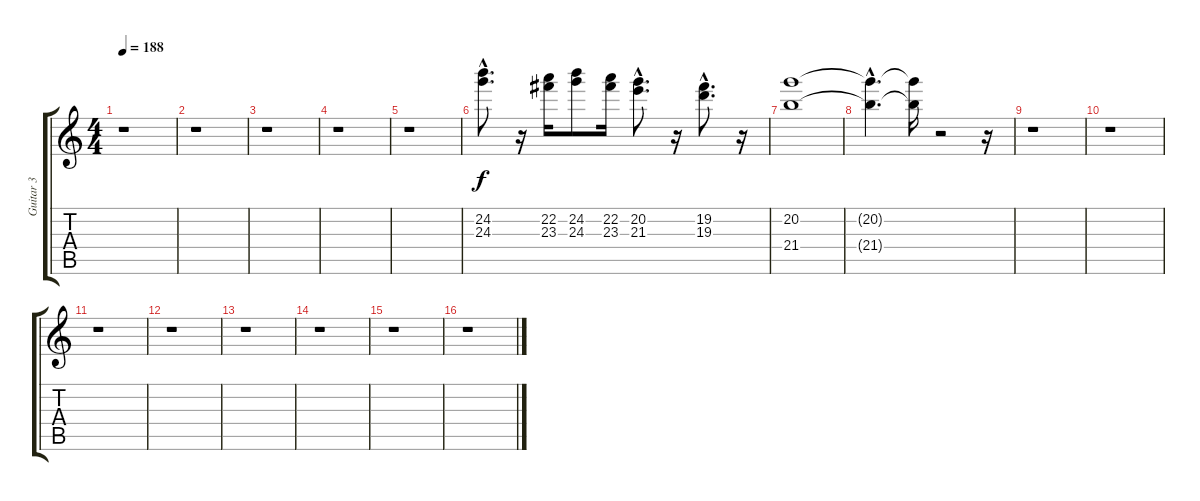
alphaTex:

\track ("Guitar 3" "Guitar 3") {instrument distortionguitar}
\staff {score tabs}
\tuning (E4 B3 G3 D3 A2 E2) {hide}
\ts (4 4)
\tempo 188
\clef g2
\ks c
r.1{dy f} |
r.1 |
r.1 |
r.1 |
r.1 |
(24.2{hac} 24.3{hac}).8{d} r.16 (22.2 23.3).16 (24.2 24.3).8 (22.2 23.3).16 (20.2{hac} 21.3{hac}).8{d} r.16 (19.2{hac} 19.3{hac}).8{d} r.16 |
(20.2 21.4).1 |
(20.2{hac t} 21.4{hac t}).4{d} (20.2{t} 21.4{t}).16 r.2 r.16 |
r.1 |
r.1 |
r.1 |
r.1 |
r.1 |
r.1 |
r.1 |
r.1
